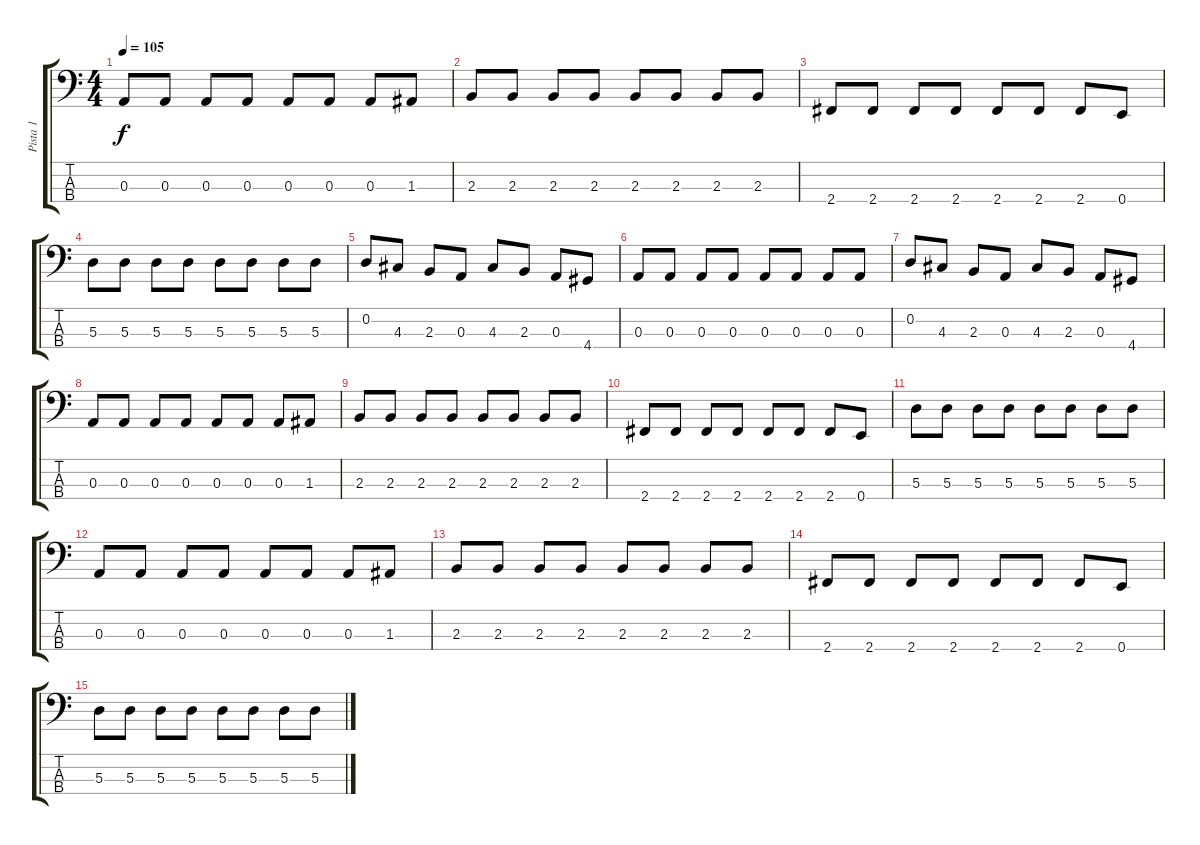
\track ("Pista 1" "Pista 1") {instrument electricbassfinger}
\staff {score tabs}
\tuning (G2 D2 A1 E1) {hide}
\ts (4 4)
\tempo 105
\clef f4
\ks c
0.3.8{dy f} 0.3.8 0.3.8 0.3.8 0.3.8 0.3.8 0.3.8 1.3.8 |
2.3.8 2.3.8 2.3.8 2.3.8 2.3.8 2.3.8 2.3.8 2.3.8 |
2.4.8 2.4.8 2.4.8 2.4.8 2.4.8 2.4.8 2.4.8 0.4.8 |
5.3.8 5.3.8 5.3.8 5.3.8 5.3.8 5.3.8 5.3.8 5.3.8 |
0.2.8 4.3.8 2.3.8 0.3.8 4.3.8 2.3.8 0.3.8 4.4.8 |
0.3.8 0.3.8 0.3.8 0.3.8 0.3.8 0.3.8 0.3.8 0.3.8 |
0.2.8 4.3.8 2.3.8 0.3.8 4.3.8 2.3.8 0.3.8 4.4.8 |
0.3.8 0.3.8 0.3.8 0.3.8 0.3.8 0.3.8 0.3.8 1.3.8 |
2.3.8 2.3.8 2.3.8 2.3.8 2.3.8 2.3.8 2.3.8 2.3.8 |
2.4.8 2.4.8 2.4.8 2.4.8 2.4.8 2.4.8 2.4.8 0.4.8 |
5.3.8 5.3.8 5.3.8 5.3.8 5.3.8 5.3.8 5.3.8 5.3.8 |
0.3.8 0.3.8 0.3.8 0.3.8 0.3.8 0.3.8 0.3.8 1.3.8 |
2.3.8 2.3.8 2.3.8 2.3.8 2.3.8 2.3.8 2.3.8 2.3.8 |
2.4.8 2.4.8 2.4.8 2.4.8 2.4.8 2.4.8 2.4.8 0.4.8 |
5.3.8 5.3.8 5.3.8 5.3.8 5.3.8 5.3.8 5.3.8 5.3.8
